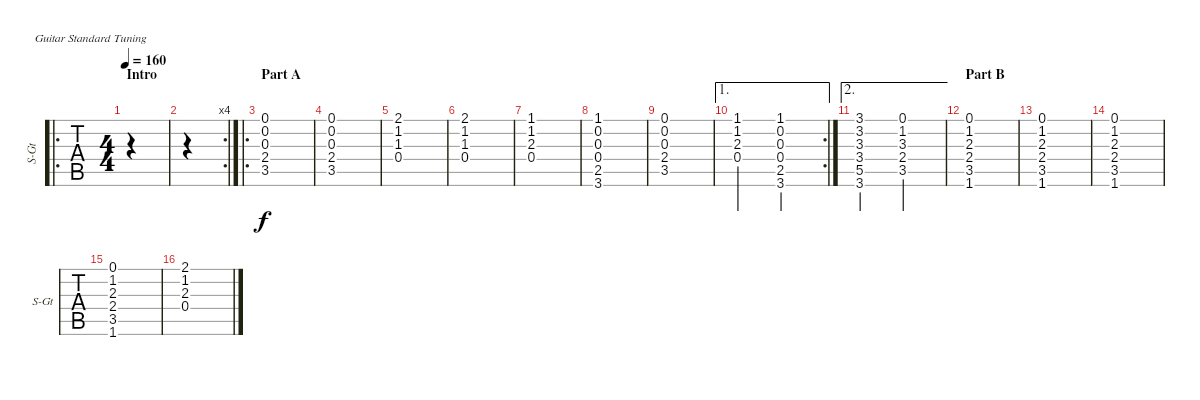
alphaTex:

\defaultSystemsLayout 4
\bracketExtendMode groupsimilarinstruments
\singleTrackTrackNamePolicy allsystems
\multiTrackTrackNamePolicy allsystems
\otherSystemsTrackNameOrientation horizontal
\track ("Steel Guitar" "S-Gt") {instrument acousticguitarsteel}
\staff {tabs}
\tuning (E4 B3 G3 D3 A2 E2)
\ro
\ts (4 4)
\section ("" "Intro")
\tempo 160
\clef g2
\scale
0.477612
\ks c
|
\rc 4
\scale
0.25 |
\ro
\section ("" "Part A")
\scale
0.272388 (3.5 2.4 0.3 0.2 0.1).1 |
\scale
0.333333 (3.5 2.4 0.3 0.2 0.1).1 |
\scale
0.333333 (0.4 1.3 1.2 2.1).1 |
\scale
0.333333 (0.4 1.3 1.2 2.1).1 |
\scale
0.333333 (0.4 2.3 1.1 1.2).1 |
\scale
0.333333 (3.6 2.5 0.4 0.3 0.2 1.1).1 |
\scale
0.333333 (3.5 2.4 0.3 0.2 0.1).1 |
\ae 1
\rc 2
\scale
0.354497 (0.4 2.3 1.1 1.2).2 (3.6 2.5 0.4 0.3 0.2 1.1).2 |
\ae 2
\scale
0.322751 (3.6 5.5 3.4 3.3 3.2 3.1).2 (3.5 2.4 3.3 1.2 0.1).2 |
\section ("" "Part B")
\scale
0.322751 (1.6 3.5 0.1 1.2 2.3 2.4).1 |
\scale
0.333333 (1.6 3.5 0.1 1.2 2.3 2.4).1 |
\scale
0.333333 (1.6 3.5 0.1 1.2 2.3 2.4).1 |
\scale
0.333333 (1.6 3.5 0.1 1.2 2.3 2.4).1 |
\scale
0.333333 (2.1 1.2 2.3 0.4).1
